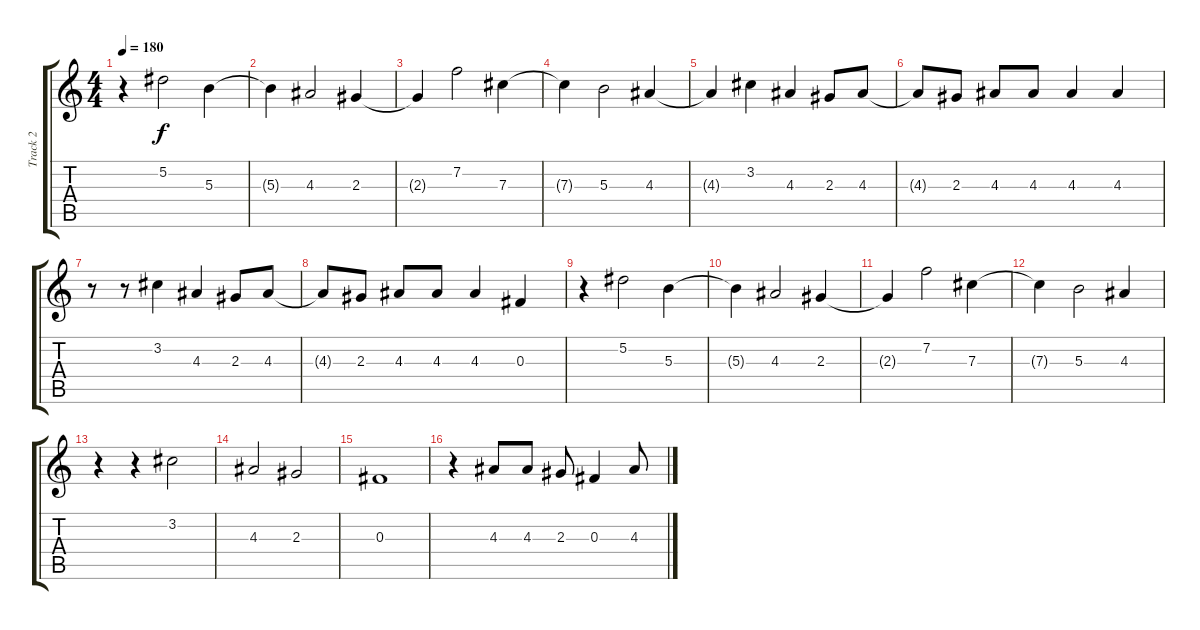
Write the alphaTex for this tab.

\track ("Track 2" "Track 2") {instrument acousticguitarsteel}
\staff {score tabs}
\tuning (Eb4 Bb3 Gb3 Db3 Ab2 Eb2) {hide}
\ts (4 4)
\tempo 180
\clef g2
\ks c
r.4{dy f} 5.2.2 5.3.4 |
5.3{t}.4 4.3.2 2.3.4 |
2.3{t}.4 7.2.2 7.3.4 |
7.3{t}.4 5.3.2 4.3.4 |
4.3{t}.4 3.2.4 4.3.4 2.3.8 4.3.8 |
4.3{t}.8 2.3.8 4.3.8 4.3.8 4.3.4 4.3.4 |
r.8 r.8 3.2.4 4.3.4 2.3.8 4.3.8 |
4.3{t}.8 2.3.8 4.3.8 4.3.8 4.3.4 0.3.4 |
r.4 5.2.2 5.3.4 |
5.3{t}.4 4.3.2 2.3.4 |
2.3{t}.4 7.2.2 7.3.4 |
7.3{t}.4 5.3.2 4.3.4 |
r.4 r.4 3.2.2 |
4.3.2 2.3.2 |
0.3.1 |
r.4 4.3.8 4.3.8 2.3.8 0.3.4 4.3.8
